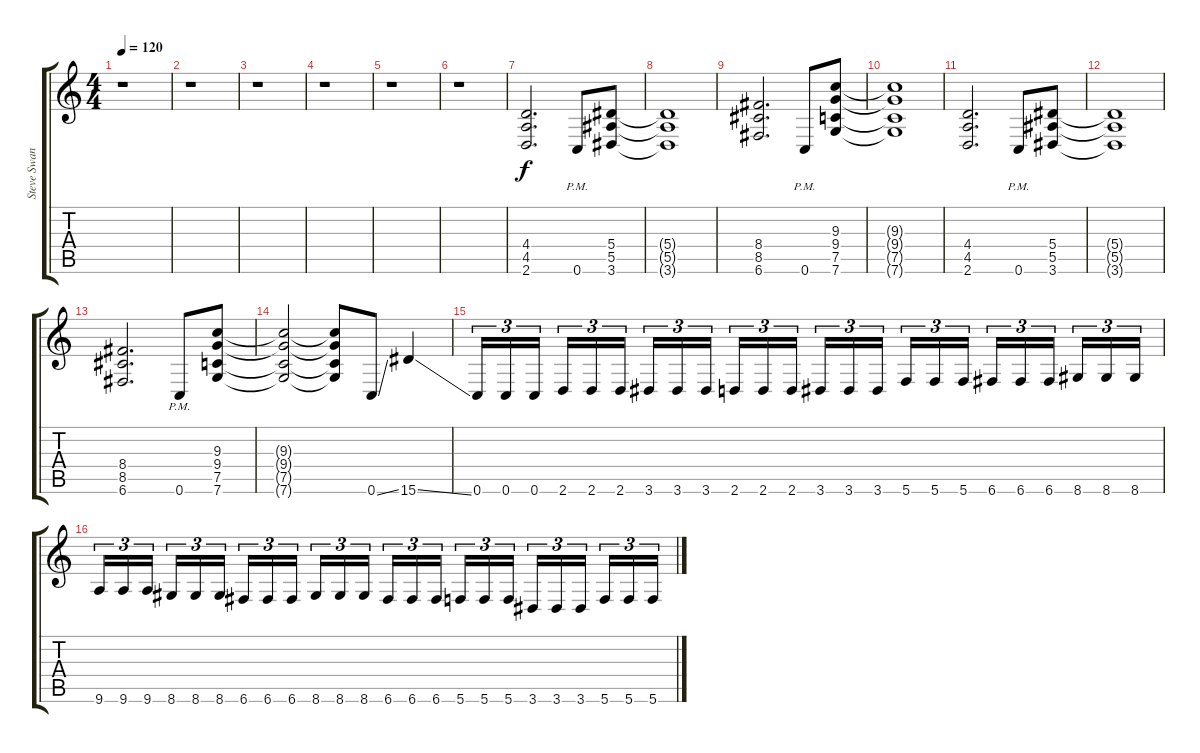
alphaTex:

\track ("Steve Swanson" "Steve Swan") {instrument distortionguitar}
\staff {score tabs}
\tuning (C4 G3 Eb3 Bb2 F2 C2) {hide}
\ts (4 4)
\tempo 120
\clef g2
\ks c
r.1{dy f} |
r.1 |
r.1 |
r.1 |
r.1 |
r.1 |
(4.4 4.5 2.6).2{d} 0.6{pm}.8 (5.4 5.5 3.6).8 |
(5.4{t} 5.5{t} 3.6{t}).1 |
(8.4 8.5 6.6).2{d} 0.6{pm}.8 (9.3 9.4 7.5 7.6).8 |
(9.3{t} 9.4{t} 7.5{t} 7.6{t}).1 |
(4.4 4.5 2.6).2{d} 0.6{pm}.8 (5.4 5.5 3.6).8 |
(5.4{t} 5.5{t} 3.6{t}).1 |
(8.4 8.5 6.6).2{d} 0.6{pm}.8 (9.3 9.4 7.5 7.6).8 |
(9.3{t} 9.4{t} 7.5{t} 7.6{t}).2 (9.3{t} 9.4{t} 7.5{t} 7.6{t}).8 0.6{ss}.8 15.6{ss}.4 |
0.6.16{tu (3 2)} 0.6.16{tu (3 2)} 0.6.16{tu (3 2)} 2.6.16{tu (3 2)} 2.6.16{tu (3 2)} 2.6.16{tu (3 2)} 3.6.16{tu (3 2)} 3.6.16{tu (3 2)} 3.6.16{tu (3 2)} 2.6.16{tu (3 2)} 2.6.16{tu (3 2)} 2.6.16{tu (3 2)} 3.6.16{tu (3 2)} 3.6.16{tu (3 2)} 3.6.16{tu (3 2)} 5.6.16{tu (3 2)} 5.6.16{tu (3 2)} 5.6.16{tu (3 2)} 6.6.16{tu (3 2)} 6.6.16{tu (3 2)} 6.6.16{tu (3 2)} 8.6.16{tu (3 2)} 8.6.16{tu (3 2)} 8.6.16{tu (3 2)} |
9.6.16{tu (3 2)} 9.6.16{tu (3 2)} 9.6.16{tu (3 2)} 8.6.16{tu (3 2)} 8.6.16{tu (3 2)} 8.6.16{tu (3 2)} 6.6.16{tu (3 2)} 6.6.16{tu (3 2)} 6.6.16{tu (3 2)} 8.6.16{tu (3 2)} 8.6.16{tu (3 2)} 8.6.16{tu (3 2)} 6.6.16{tu (3 2)} 6.6.16{tu (3 2)} 6.6.16{tu (3 2)} 5.6.16{tu (3 2)} 5.6.16{tu (3 2)} 5.6.16{tu (3 2)} 3.6.16{tu (3 2)} 3.6.16{tu (3 2)} 3.6.16{tu (3 2)} 5.6.16{tu (3 2)} 5.6.16{tu (3 2)} 5.6.16{tu (3 2)}
